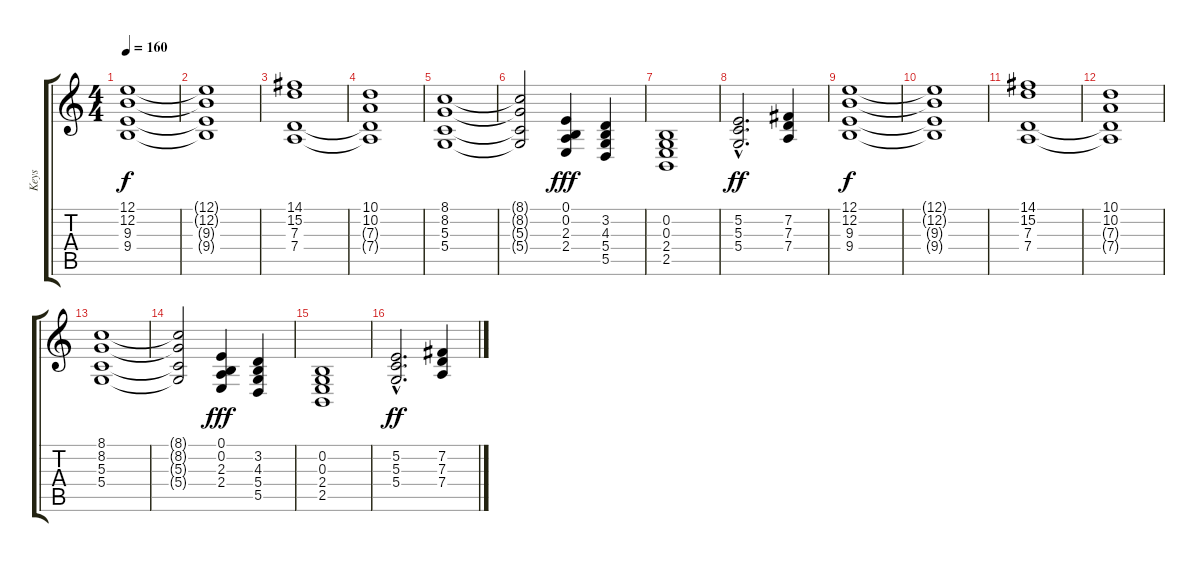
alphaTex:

\track ("Keys" "Keys") {instrument stringensemble1}
\staff {score tabs}
\tuning (E4 B3 G3 D3 A2 E2) {hide}
\ts (4 4)
\tempo 160
\clef g2
\ks c
(12.1 12.2 9.3 9.4).1{dy f} |
(12.1{t} 12.2{t} 9.3{t} 9.4{t}).1 |
(14.1 15.2 7.3 7.4).1 |
(10.1 10.2 7.3{t} 7.4{t}).1 |
(8.1 8.2 5.3 5.4).1 |
(8.1{t} 8.2{t} 5.3{t} 5.4{t}).2 (0.1 0.2 2.3 2.4).4{dy fff} (3.2 4.3 5.4 5.5).4 |
(0.2 0.3 2.4 2.5).1 |
(5.2{hac} 5.3{hac} 5.4{hac}).2{d dy ff} (7.2 7.3 7.4).4 |
(12.1 12.2 9.3 9.4).1{dy f} |
(12.1{t} 12.2{t} 9.3{t} 9.4{t}).1 |
(14.1 15.2 7.3 7.4).1 |
(10.1 10.2 7.3{t} 7.4{t}).1 |
(8.1 8.2 5.3 5.4).1 |
(8.1{t} 8.2{t} 5.3{t} 5.4{t}).2 (0.1 0.2 2.3 2.4).4{dy fff} (3.2 4.3 5.4 5.5).4 |
(0.2 0.3 2.4 2.5).1 |
(5.2{hac} 5.3{hac} 5.4{hac}).2{d dy ff} (7.2 7.3 7.4).4
